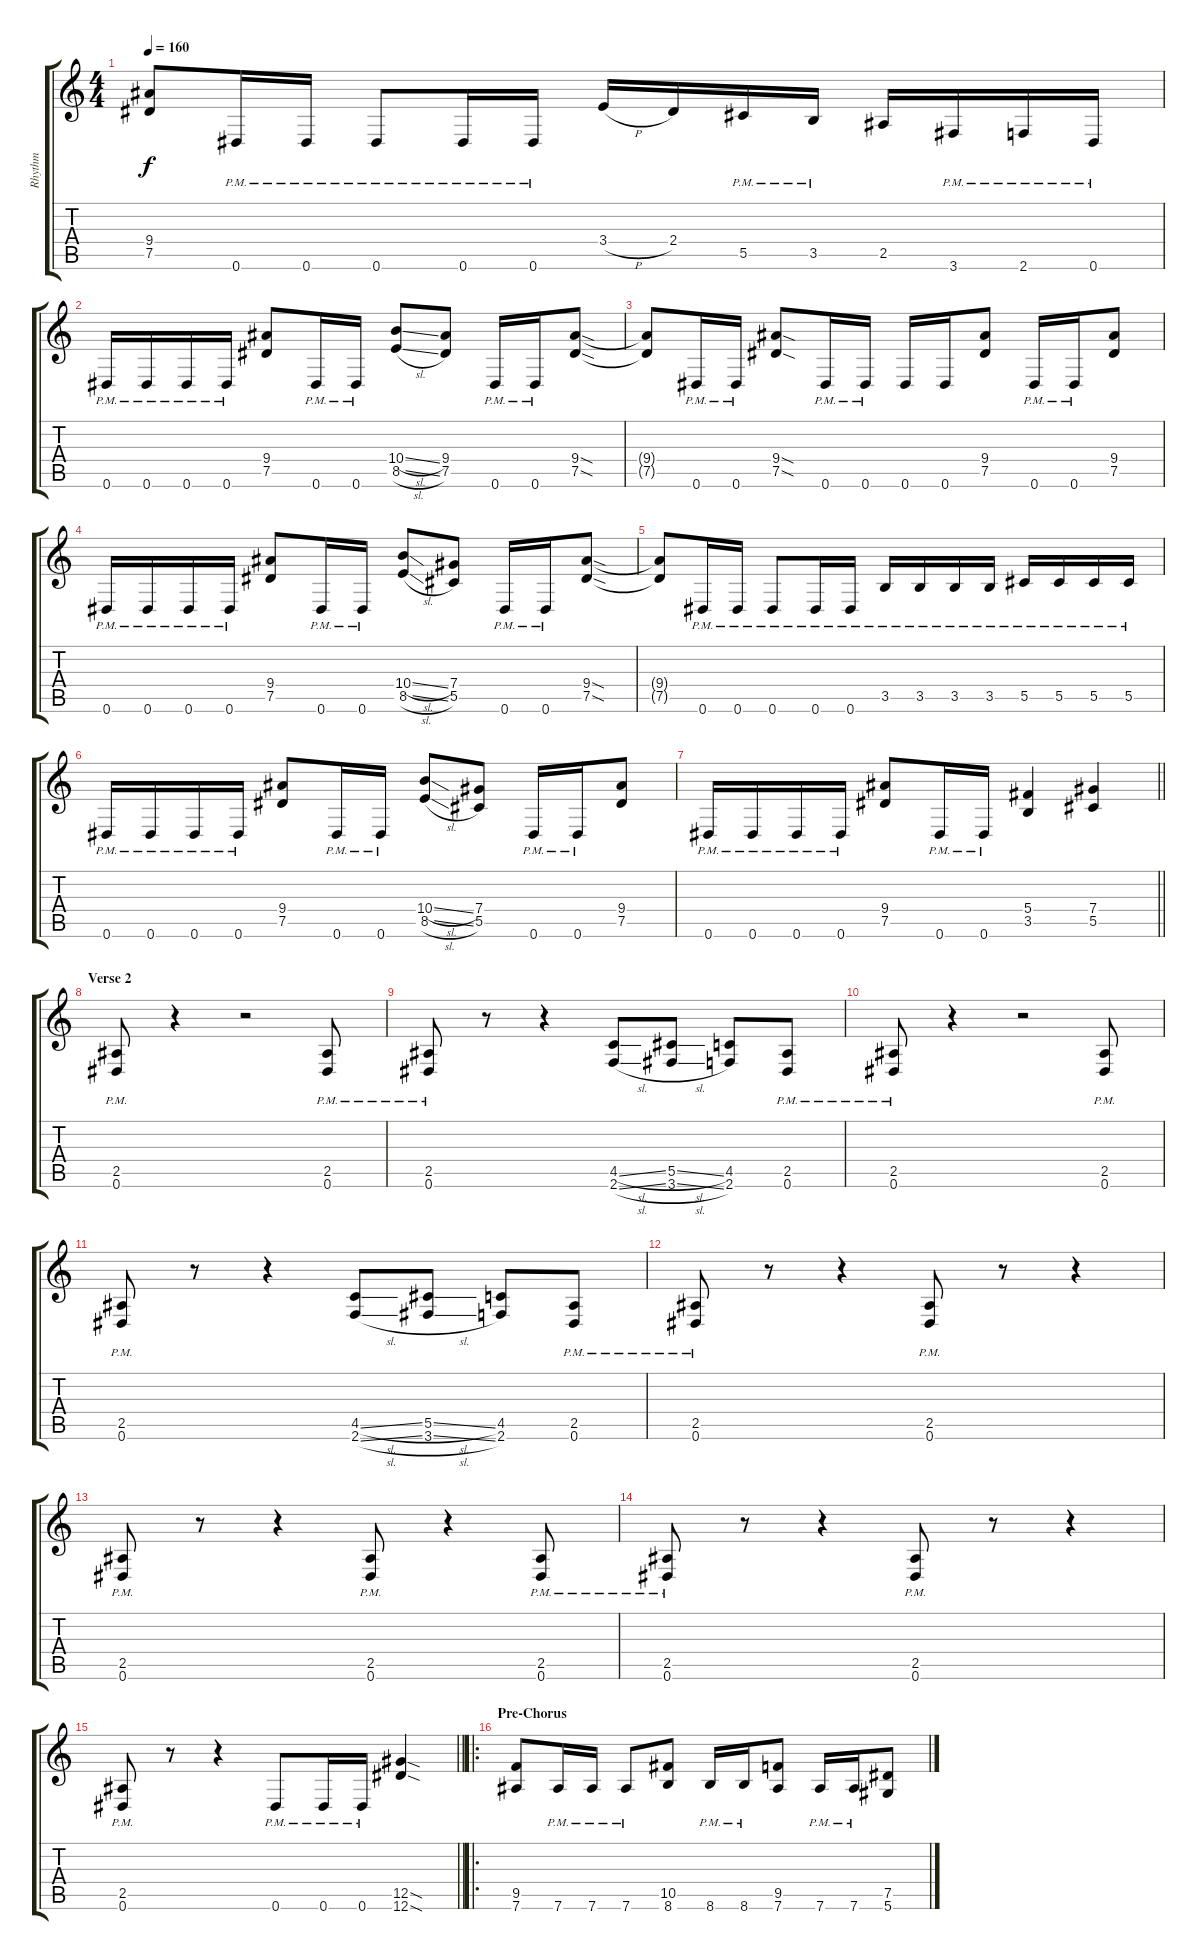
\track ("Rhythm" "Rhythm") {instrument distortionguitar}
\staff {score tabs}
\tuning (Eb4 Bb3 Gb3 Db3 Ab2 Eb2) {hide}
\ts (4 4)
\tempo 160
\clef g2
\ks c
(9.4{t} 7.5{t}).8{dy f} 0.6{pm}.16 0.6{pm}.16 0.6{pm}.8 0.6{pm}.16 0.6{pm}.16 3.4{h}.16 2.4.16 5.5{pm}.16 3.5{pm}.16 2.5.16 3.6{pm}.16 2.6{pm}.16 0.6{pm}.16 |
0.6{pm}.16 0.6{pm}.16 0.6{pm}.16 0.6{pm}.16 (9.4 7.5).8 0.6{pm}.16 0.6{pm}.16 (10.4{sl} 8.5{sl}).8 (9.4 7.5).8 0.6{pm}.16 0.6{pm}.16 (9.4{sod} 7.5{sod}).8 |
(9.4{t} 7.5{t}).8 0.6{pm}.16 0.6{pm}.16 (9.4{sod} 7.5{sod}).8 0.6{pm}.16 0.6{pm}.16 0.6.16 0.6.16 (9.4 7.5).8 0.6{pm}.16 0.6{pm}.16 (9.4 7.5).8 |
0.6{pm}.16 0.6{pm}.16 0.6{pm}.16 0.6{pm}.16 (9.4 7.5).8 0.6{pm}.16 0.6{pm}.16 (10.4{sl} 8.5{sl}).8 (7.4 5.5).8 0.6{pm}.16 0.6{pm}.16 (9.4{sod} 7.5{sod}).8 |
(9.4{t} 7.5{t}).8 0.6{pm}.16 0.6{pm}.16 0.6{pm}.8 0.6{pm}.16 0.6{pm}.16 3.5{pm}.16 3.5{pm}.16 3.5{pm}.16 3.5{pm}.16 5.5{pm}.16 5.5{pm}.16 5.5{pm}.16 5.5{pm}.16 |
0.6{pm}.16 0.6{pm}.16 0.6{pm}.16 0.6{pm}.16 (9.4 7.5).8 0.6{pm}.16 0.6{pm}.16 (10.4{sl} 8.5{sl}).8 (7.4 5.5).8 0.6{pm}.16 0.6{pm}.16 (9.4 7.5).8 |
\barLineRight lightlight
0.6{pm}.16 0.6{pm}.16 0.6{pm}.16 0.6{pm}.16 (9.4 7.5).8 0.6{pm}.16 0.6{pm}.16 (5.4 3.5).4 (7.4 5.5).4 |
\section ("" "Verse 2")
(2.5{pm} 0.6{pm}).8 r.4 r.2 (2.5{pm} 0.6{pm}).8 |
(2.5{pm} 0.6{pm}).8 r.8 r.4 (4.5{sl} 2.6{sl}).8 (5.5{sl} 3.6{sl}).8 (4.5 2.6).8 (2.5{pm} 0.6{pm}).8 |
(2.5{pm} 0.6{pm}).8 r.4 r.2 (2.5{pm} 0.6{pm}).8 |
(2.5{pm} 0.6{pm}).8 r.8 r.4 (4.5{sl} 2.6{sl}).8 (5.5{sl} 3.6{sl}).8 (4.5 2.6).8 (2.5{pm} 0.6{pm}).8 |
(2.5{pm} 0.6{pm}).8 r.8 r.4 (2.5{pm} 0.6{pm}).8 r.8 r.4 |
(2.5{pm} 0.6{pm}).8 r.8 r.4 (2.5{pm} 0.6{pm}).8 r.4 (2.5{pm} 0.6{pm}).8 |
(2.5{pm} 0.6{pm}).8 r.8 r.4 (2.5{pm} 0.6{pm}).8 r.8 r.4 |
\barLineRight lightlight
(2.5{pm} 0.6{pm}).8 r.8 r.4 0.6{pm}.8 0.6{pm}.16 0.6{pm}.16 (12.5{sod} 12.6{sod}).4 |
\ro
\section ("" "Pre-Chorus")
(9.5 7.6).8 7.6{pm}.16 7.6{pm}.16 7.6{pm}.8 (10.5 8.6).8 8.6{pm}.16 8.6{pm}.16 (9.5 7.6).8 7.6{pm}.16 7.6{pm}.16 (7.5 5.6).8
